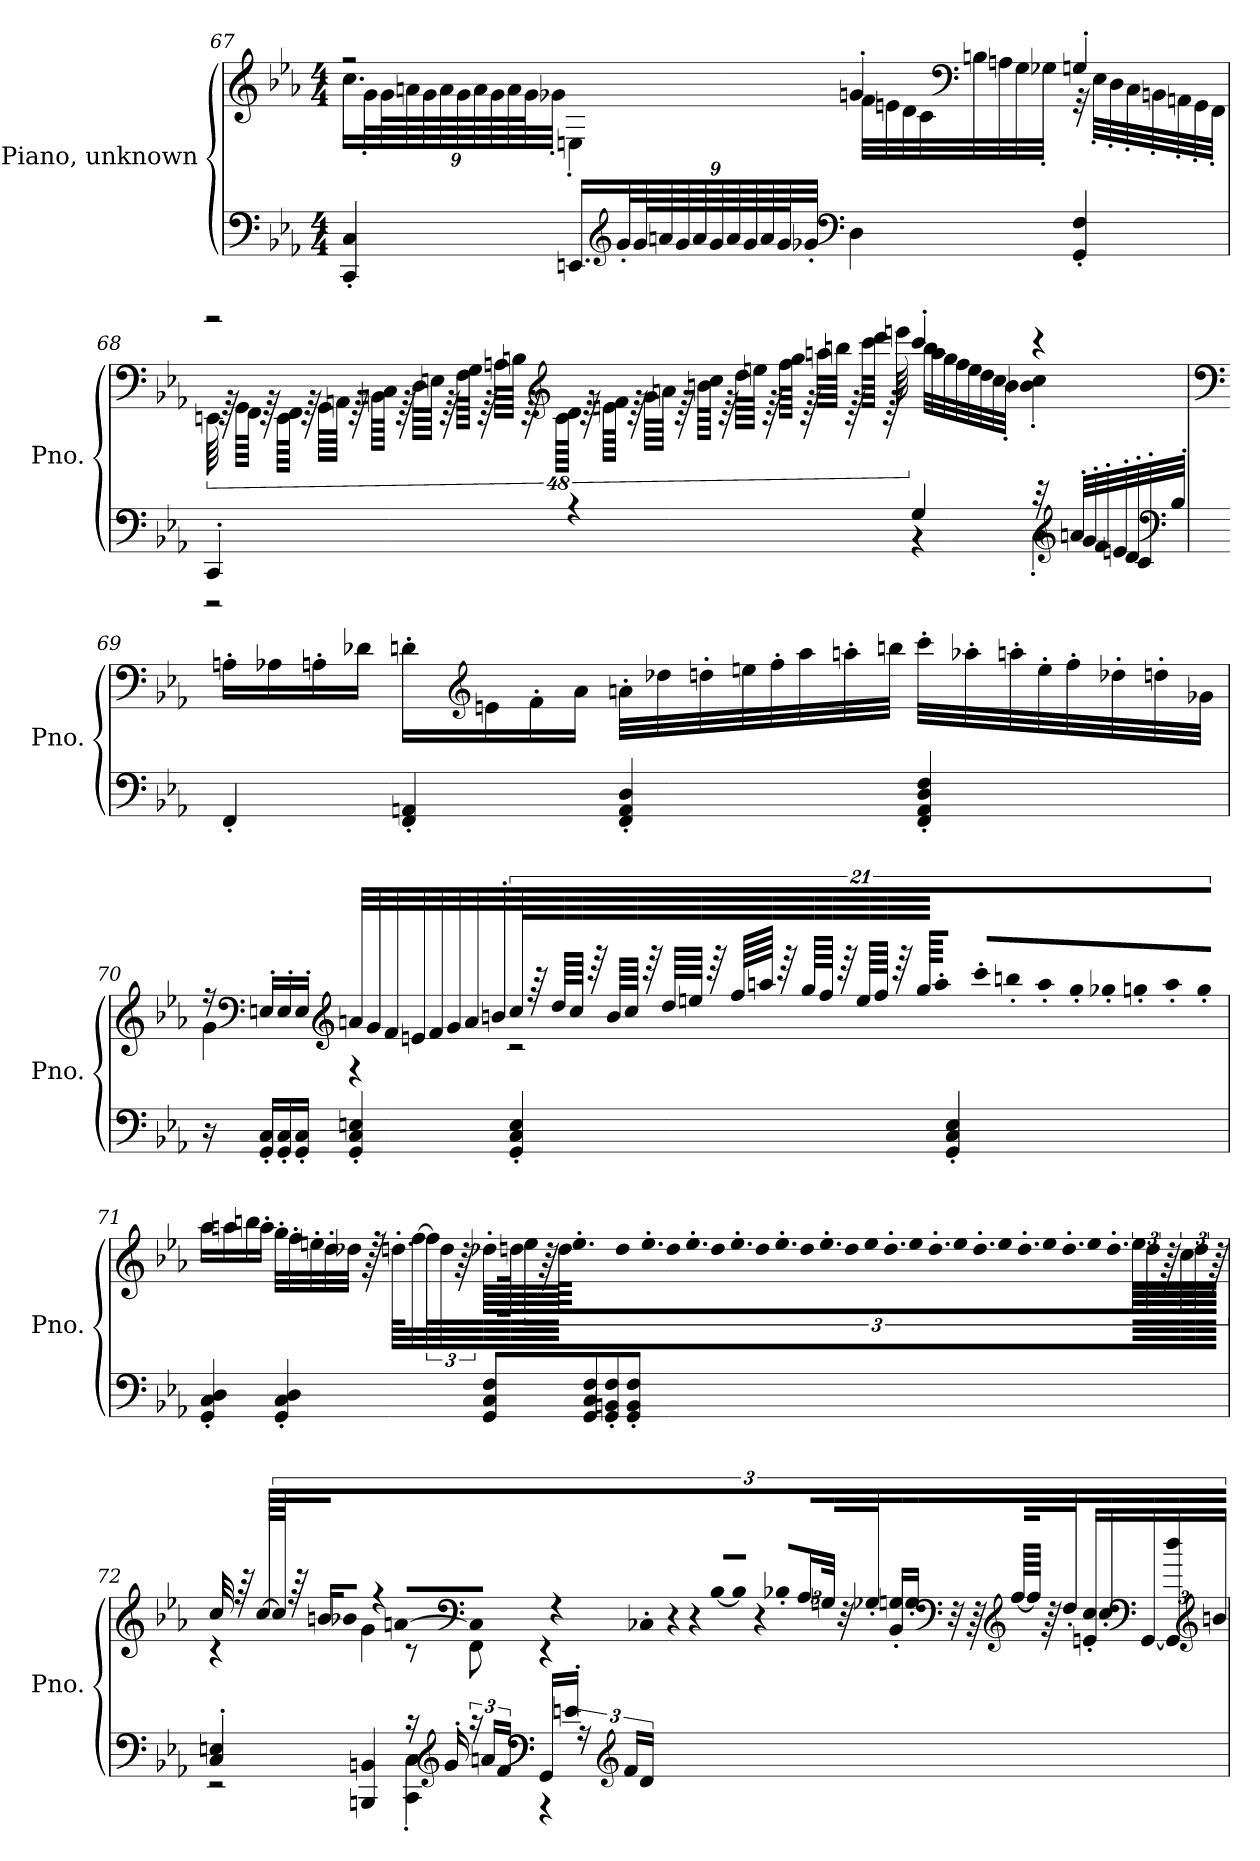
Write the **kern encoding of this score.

**kern	**kern
*part1	*part1
*staff2	*staff1
*I"Piano, unknown	*
*I'Pno.	*
!!LO:LB:g=z
*clefF4	*clefG2
*k[b-e-a-]	*k[b-e-a-]
*M4/4	*M4/4
=67	=67
*	*^
4CC/' 4C/'	2r	16.cc\LL
.	.	32g'\L
*	*	*Xbrackettup
.	.	96g\L
.	.	96an\
.	.	96g\
.	.	96a\
.	.	96g\
.	.	96a\
.	.	96g\
.	.	96a\
.	.	96g\J
.	.	32g-X'\JJJ
16.EEn/LL	.	4En'\
*clefG2	*	*
32g'/L	.	.
*Xbrackettup	*	*
96g/L	.	.
96an/	.	.
96g/	.	.
96a/	.	.
96g/	.	.
96a/	.	.
96g/	.	.
96a/	.	.
96g/J	.	.
32g-X'/JJJ	.	.
*clefF4	*	*
4D\	4gn'/	32f\LLL
.	.	32en\
.	.	32d\
.	.	32c\
*	*clefF4	*
.	.	32Bn\
.	.	32An\
.	.	32G\
.	.	32G-X'\JJJ
4GG/' 4F/'	4Gn'/	32r
.	.	32E'\LLL
.	.	32D'\
.	.	32C'\
.	.	32BBn'\
.	.	32AAn'\
.	.	32GG'\
.	.	32FF'\JJJ
!!LO:PB:g=z	!!
=68	=68	=68
*^	*	*
*	*	*	*brackettup
4CC'/	2r	2r	96EEn\
.	.	.	96r
.	.	.	96GG\LLLL
.	.	.	96FF\JJJJ
.	.	.	96r
.	.	.	96EE\LLLL
.	.	.	96FF\JJJJ
.	.	.	96r
.	.	.	96GG\LLLL
.	.	.	96AAn\JJJJ
.	.	.	96r
.	.	.	96BBn\LLLL
.	.	.	96C\JJJJ
.	.	.	96r
.	.	.	96D\LLLL
.	.	.	96En\JJJJ
.	.	.	96r
.	.	.	96F\LLLL
.	.	.	96G\JJJJ
.	.	.	96r
.	.	.	96An\LLLL
.	.	.	96Bn\JJJJ
.	.	.	96r
*	*	*clefG2	*
.	.	.	96c\LLLL
4r	.	.	96d\JJJJ
.	.	.	96r
.	.	.	96en\LLLL
.	.	.	96f\JJJJ
.	.	.	96r
.	.	.	96g\LLLL
.	.	.	96an\JJJJ
.	.	.	96r
.	.	.	96bn\LLLL
.	.	.	96cc\JJJJ
.	.	.	96r
.	.	.	96dd\LLLL
.	.	.	96een\JJJJ
.	.	.	96r
.	.	.	96ff\LLLL
.	.	.	96gg\JJJJ
.	.	.	96r
.	.	.	96aan\LLLL
.	.	.	96bbn\JJJJ
.	.	.	96r
.	.	.	96ccc\LLLL
.	.	.	96ddd\JJJJ
.	.	.	96r
.	.	.	96eeen\
4G/	4r	4ccc'/	32bb\LLL
.	.	.	32aa\
.	.	.	32gg\
.	.	.	32ff\
.	.	.	32ee\
.	.	.	32dd\
.	.	.	32cc\
.	.	.	32b'\JJJ
32r	4C'\	4r	4b-X\' 4cc\'
*clefG2	*	*	*
32an'/LLL	.	.	.
32g'/	.	.	.
32f'/	.	.	.
32en'/	.	.	.
32d'/	.	.	.
32c'/	.	.	.
*clefF4	*	*	*
32B-'/JJJ	.	.	.
*v	*v	*	*
*	*v	*v
!!LO:LB:g=z
=69	=69
*	*clefF4
4FF'/	16An'\LL
.	16A-X\
.	16An'\
.	16d-X\JJ
4FF/' 4AAn/'	16dn'\LL
*	*clefG2
.	16en\
.	16f'\
.	16a-\JJ
4FF/' 4AA/' 4D/'	32an'\LLL
.	32dd-X\
.	32ddn'\
.	32een\
.	32ff'\
.	32aa-\
.	32aan'\
.	32bbn\JJJ
4FF/' 4AA/' 4D/' 4F/'	32ccc'\LLL
.	32aa-X'\
.	32aan'\
.	32ee'\
.	32ff'\
.	32dd-X'\
.	32ddn'\
.	32g-X\JJJ
!!LO:LB:g=z
=70	=70
*	*^
16r	16r	4g\
*	*clefF4	*
16GG/' 16C/'LL	16En'/LL	.
16GG/' 16C/'	16E'/	.
16GG/' 16C/'JJ	16E'/JJ	.
*	*clefG2	*
4GG/' 4C/' 4En/'	32an/LLL	4r
.	32g/	.
.	32f/	.
.	32en/	.
.	32f/	.
.	32g/	.
.	32a/	.
.	32bn'/	.
4GG/' 4C/' 4E/'	96cc/JJJk	2r
.	96r	.
.	96dd/LLLL	.
.	96cc/JJJJ	.
.	96r	.
.	96b/LLLL	.
.	96cc/JJJJ	.
.	96r	.
.	96dd/LLLL	.
.	96een/JJJJ	.
.	96r	.
.	96ff/LLLL	.
.	96aan/JJJJ	.
.	96r	.
.	96gg/LLLL	.
.	96ff/JJJJ	.
.	96r	.
.	96ee/LLLL	.
.	96ff/JJJJ	.
.	96r	.
.	96gg/KLLL	.
.	32aa'/JJJ	.
4GG/' 4C/' 4E/'	32ccc'/LLL	.
.	32bbn'/	.
.	32aa'/	.
.	32gg'/	.
.	32gg-X'/	.
.	32ggn'/	.
.	32aa'/	.
.	32gg'/JJJ	.
*	*v	*v
!!LO:LB:g=z
=71	=71
4GG/' 4C/' 4D/'	16aa-\LL
.	16aan\
.	16bbn\
.	16aa'\JJ
4GG/' 4C/' 4D/'	32gg'\LLL
.	32ff'\
.	32een'\
.	32dd'\
.	32dd-X\JJJ
.	128r
.	64.ddn'\KLLL
.	[32ff\
.	96ff\L]
.	96dd\JJJJ
.	96r
8GG/ 8C/ 8F/L	64.dd-X'\LLLL
.	128ddn\K
.	96ee\JJJJ
.	96r
.	96dd\LLLL
.	64.ee'\
.	128dd\K
.	64.ee'\
.	128dd\K
8GG/ 8C/ 8F/	64.ee'\
.	128dd\K
.	64.ee'\
.	128dd\K
.	64.ee'\
.	128dd\K
.	64.ee'\
.	128dd\L
8GG/' 8BBn/' 8F/'	128ee\J
.	64.dd'\
.	128ee\K
.	64.dd'\
.	128ee\K
.	64.dd'\
.	128ee\K
.	64.dd'\
8GG/' 8BB/' 8F/'J	128ee\K
.	64.dd'\
.	128ee\K
.	64.dd'\
.	96ee\
.	96dd\JJJJ
.	96r
.	96cc\LLLL
.	96dd\JJJJ
.	96r
!!LO:LB:g=z
=72	=72
*^	*^
4C/' 4En/'	2r	32cc/	4r
.	.	64r	.
.	.	[64cc/LLLL	.
.	.	96cc/JJJJ]	.
.	.	96r	.
.	.	24bn/LL	.
.	.	32b-X/JJk	.
.	.	64r	.
.	.	[64an/LLLL	.
.	.	64a/JJJJ]	.
.	.	64r	.
.	.	32a-X'/	.
4BBBn/ 4BBn/	.	32r	4g\
.	.	64r	.
.	.	[64gg/LLLL	.
.	.	64gg/JJJJ]	.
.	.	64r	.
.	.	32gg-X'/KLL	.
*	*	*Xbrackettup	*
.	.	24ff/	.
.	.	48een/JJk	.
.	.	32r	.
.	.	32ee-X'/	.
16r	4CC\' 4C\'	16g/' 16een/'LL	8r
*clefG2	*	*	*
16g'/	.	16ee'/JJ	.
*	*	*clefF4	*
*brackettup	*	*	*
24r	.	32r	8FF\
.	.	64r	.
24an/LL	.	.	.
*	*	*clefG2	*
.	.	[64ff/LLLL	.
.	.	64ff/JJJJ]	.
.	.	64r	.
24f/JJ	.	.	.
.	.	32dd'/	.
*clefF4	*	*	*
16GG/LL	4r	16en/' 16cc/'LL	4r
16en'/JJ	.	16cc'/	.
*	*	*clefF4	*
24r	.	[24GG/	.
*clefG2	*	*	*
24f/LL	.	24GG/] 24dd/	.
*	*	*clefG2	*
24d/JJ	.	24bn/JJ	.
*v	*v	*	*
*	*v	*v
=	=
*-	*-
